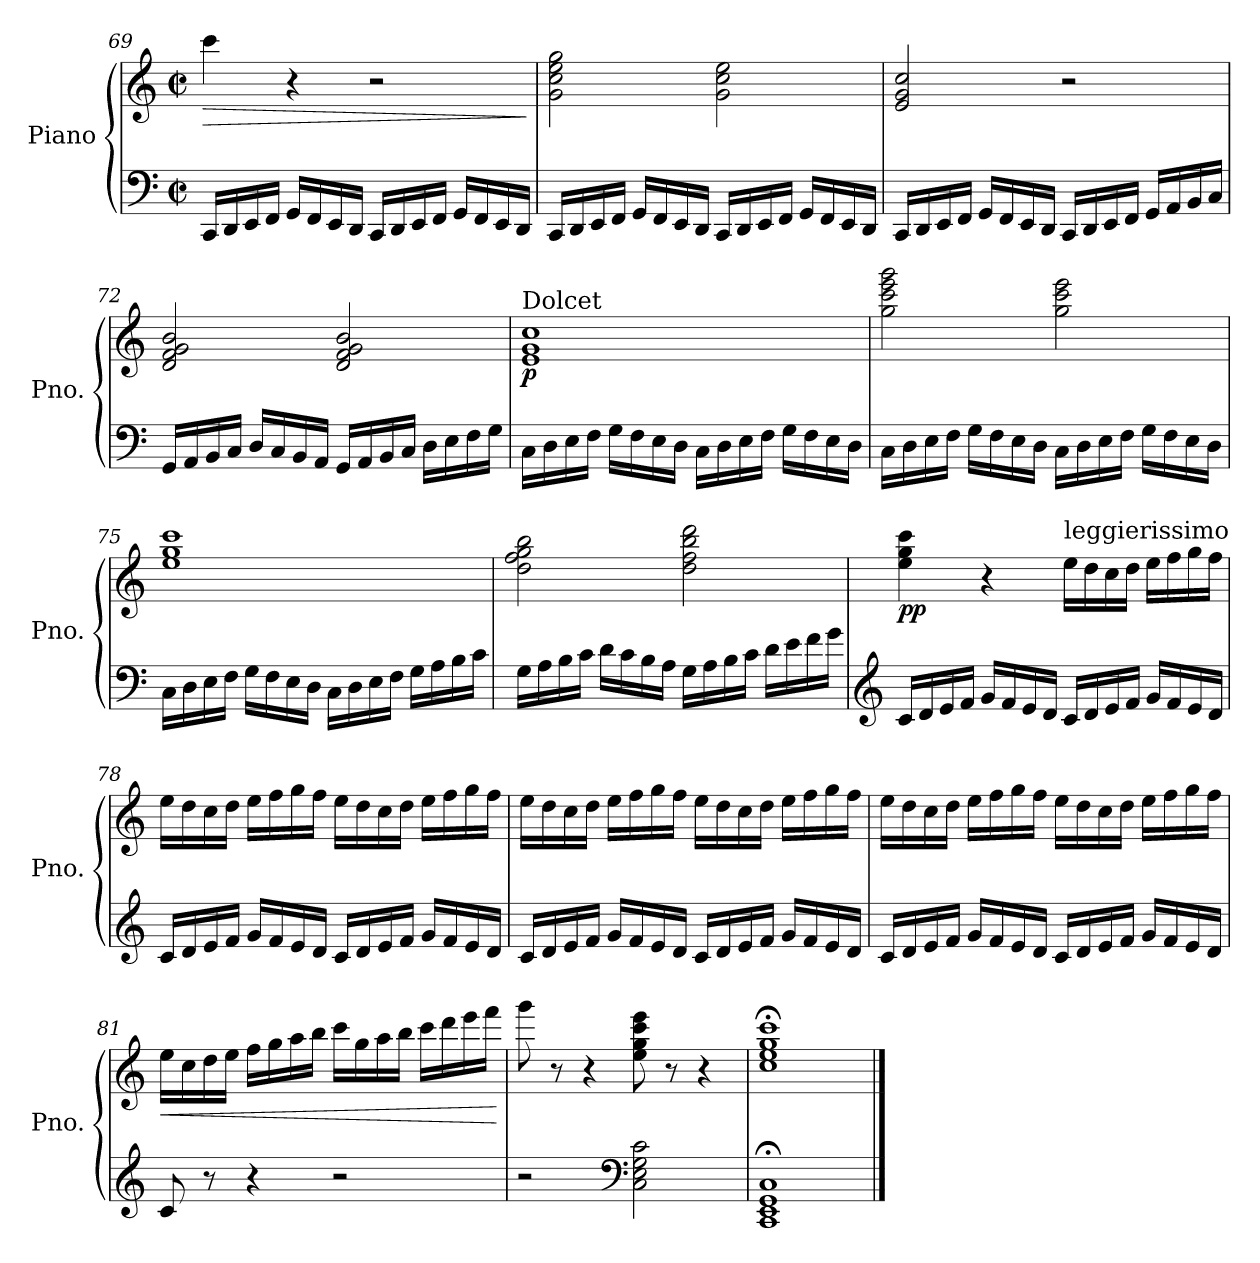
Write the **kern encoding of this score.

**kern	**kern	**dynam
*part1	*part1	*part1
*staff2	*staff1	*staff1/2
*I"Piano	*	*
*I'Pno.	*	*
*clefF4	*clefG2	*
*k[]	*k[]	*
*M2/2	*M2/2	*
*met(c|)	*met(c|)	*
=69	=69	=69
!	!	!LO:HP:b
16CC/LL	4ccc\	>
16DD/	.	.
16EE/	.	.
16FF/JJ	.	.
16GG/LL	4r	.
16FF/	.	.
16EE/	.	.
16DD/JJ	.	.
16CC/LL	2r	.
16DD/	.	.
16EE/	.	.
16FF/JJ	.	.
16GG/LL	.	.
16FF/	.	.
16EE/	.	.
16DD/JJ	.	.
.	.	]
!!LO:LB:g=z
=70	=70	=70
16CC/LL	2g\ 2cc\ 2ee\ 2gg\	.
16DD/	.	.
16EE/	.	.
16FF/JJ	.	.
16GG/LL	.	.
16FF/	.	.
16EE/	.	.
16DD/JJ	.	.
16CC/LL	2g\ 2cc\ 2ee\	.
16DD/	.	.
16EE/	.	.
16FF/JJ	.	.
16GG/LL	.	.
16FF/	.	.
16EE/	.	.
16DD/JJ	.	.
=71	=71	=71
16CC/LL	2e/ 2g/ 2cc/	.
16DD/	.	.
16EE/	.	.
16FF/JJ	.	.
16GG/LL	.	.
16FF/	.	.
16EE/	.	.
16DD/JJ	.	.
16CC/LL	2r	.
16DD/	.	.
16EE/	.	.
16FF/JJ	.	.
16GG/LL	.	.
16AA/	.	.
16BB/	.	.
16C/JJ	.	.
=72	=72	=72
16GG/LL	2d/ 2f/ 2g/ 2b/	.
16AA/	.	.
16BB/	.	.
16C/JJ	.	.
16D/LL	.	.
16C/	.	.
16BB/	.	.
16AA/JJ	.	.
16GG/LL	2d/ 2f/ 2g/ 2b/	.
16AA/	.	.
16BB/	.	.
16C/JJ	.	.
16D\LL	.	.
16E\	.	.
16F\	.	.
16G\JJ	.	.
!!LO:LB:g=z
=73	=73	=73
!	!LO:TX:a:t=Dolcet	!
!	!	!LO:DY:b
16C\LL	1e 1g 1cc	p
16D\	.	.
16E\	.	.
16F\JJ	.	.
16G\LL	.	.
16F\	.	.
16E\	.	.
16D\JJ	.	.
16C\LL	.	.
16D\	.	.
16E\	.	.
16F\JJ	.	.
16G\LL	.	.
16F\	.	.
16E\	.	.
16D\JJ	.	.
=74	=74	=74
16C\LL	2gg\ 2ccc\ 2eee\ 2ggg\	.
16D\	.	.
16E\	.	.
16F\JJ	.	.
16G\LL	.	.
16F\	.	.
16E\	.	.
16D\JJ	.	.
16C\LL	2gg\ 2ccc\ 2eee\	.
16D\	.	.
16E\	.	.
16F\JJ	.	.
16G\LL	.	.
16F\	.	.
16E\	.	.
16D\JJ	.	.
=75	=75	=75
16C\LL	1ee 1gg 1ccc	.
16D\	.	.
16E\	.	.
16F\JJ	.	.
16G\LL	.	.
16F\	.	.
16E\	.	.
16D\JJ	.	.
16C\LL	.	.
16D\	.	.
16E\	.	.
16F\JJ	.	.
16G\LL	.	.
16A\	.	.
16B\	.	.
16c\JJ	.	.
!!LO:LB:g=z
=76	=76	=76
16G\LL	2dd\ 2ff\ 2gg\ 2bb\	.
16A\	.	.
16B\	.	.
16c\JJ	.	.
16d\LL	.	.
16c\	.	.
16B\	.	.
16A\JJ	.	.
16G\LL	2dd\ 2ff\ 2bb\ 2ddd\	.
16A\	.	.
16B\	.	.
16c\JJ	.	.
16d\LL	.	.
16e\	.	.
16f\	.	.
16g\JJ	.	.
=77	=77	=77
*clefG2	*	*
!	!	!LO:DY:b
16c/LL	4ee\ 4gg\ 4ccc\	pp
16d/	.	.
16e/	.	.
16f/JJ	.	.
16g/LL	4r	.
16f/	.	.
16e/	.	.
16d/JJ	.	.
!	!LO:TX:a:t=leggierissimo	!
16c/LL	16ee\LL	.
16d/	16dd\	.
16e/	16cc\	.
16f/JJ	16dd\JJ	.
16g/LL	16ee\LL	.
16f/	16ff\	.
16e/	16gg\	.
16d/JJ	16ff\JJ	.
=78	=78	=78
16c/LL	16ee\LL	.
16d/	16dd\	.
16e/	16cc\	.
16f/JJ	16dd\JJ	.
16g/LL	16ee\LL	.
16f/	16ff\	.
16e/	16gg\	.
16d/JJ	16ff\JJ	.
16c/LL	16ee\LL	.
16d/	16dd\	.
16e/	16cc\	.
16f/JJ	16dd\JJ	.
16g/LL	16ee\LL	.
16f/	16ff\	.
16e/	16gg\	.
16d/JJ	16ff\JJ	.
!!LO:LB:g=z
=79	=79	=79
16c/LL	16ee\LL	.
16d/	16dd\	.
16e/	16cc\	.
16f/JJ	16dd\JJ	.
16g/LL	16ee\LL	.
16f/	16ff\	.
16e/	16gg\	.
16d/JJ	16ff\JJ	.
16c/LL	16ee\LL	.
16d/	16dd\	.
16e/	16cc\	.
16f/JJ	16dd\JJ	.
16g/LL	16ee\LL	.
16f/	16ff\	.
16e/	16gg\	.
16d/JJ	16ff\JJ	.
=80	=80	=80
16c/LL	16ee\LL	.
16d/	16dd\	.
16e/	16cc\	.
16f/JJ	16dd\JJ	.
16g/LL	16ee\LL	.
16f/	16ff\	.
16e/	16gg\	.
16d/JJ	16ff\JJ	.
16c/LL	16ee\LL	.
16d/	16dd\	.
16e/	16cc\	.
16f/JJ	16dd\JJ	.
16g/LL	16ee\LL	.
16f/	16ff\	.
16e/	16gg\	.
16d/JJ	16ff\JJ	.
=81	=81	=81
!	!	!LO:HP:b
8c/	16ee\LL	<
.	16cc\	.
8r	16dd\	.
.	16ee\JJ	.
4r	16ff\LL	.
.	16gg\	.
.	16aa\	.
.	16bb\JJ	.
2r	16ccc\LL	.
.	16gg\	.
.	16aa\	.
.	16bb\JJ	.
.	16ccc\LL	.
.	16ddd\	.
.	16eee\	.
.	16fff\JJ	.
.	.	[
=82	=82	=82
2r	8ggg\	.
.	8r	.
.	4r	.
*clefF4	*	*
2C\ 2E\ 2G\ 2c\	8ee\ 8gg\ 8ccc\ 8eee\	.
.	8r	.
.	4r	.
=83	=83	=83
1CC;< 1EE;< 1GG;< 1C;<	1cc;< 1ee;< 1gg;< 1ccc;<	.
==	==	==
*-	*-	*-
